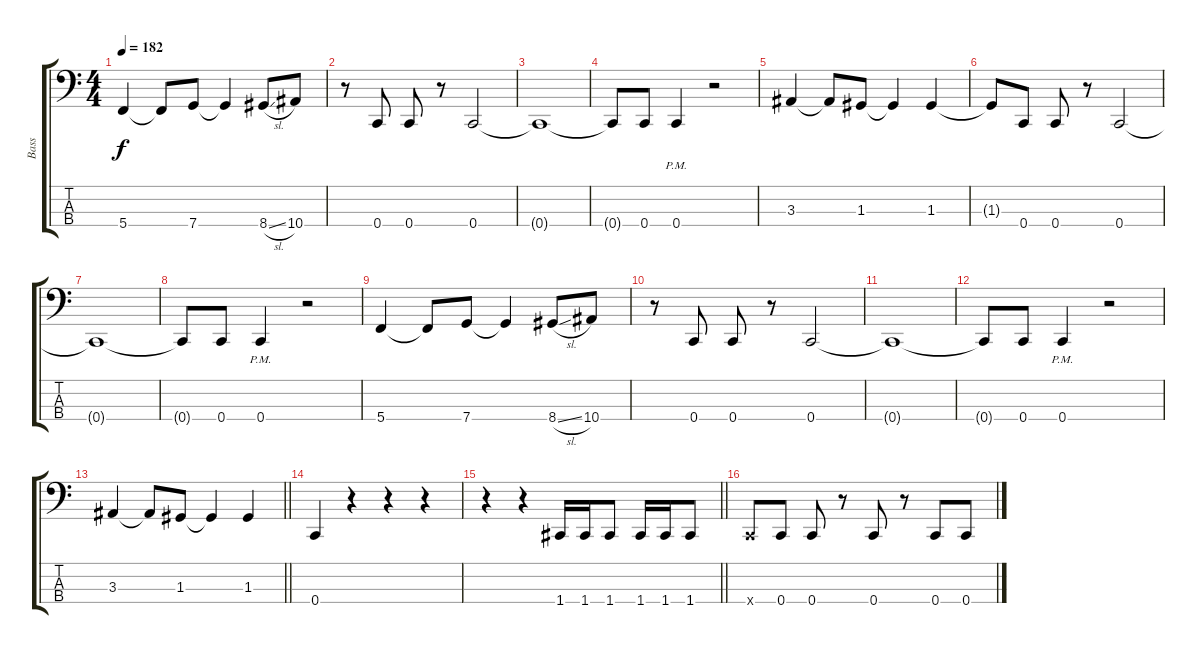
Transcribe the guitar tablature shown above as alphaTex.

\track ("Bass" "Bass") {instrument slapbass1}
\staff {score tabs}
\tuning (F2 C2 G1 C1) {hide}
\ts (4 4)
\tempo 182
\clef f4
\ks c
5.4.4{dy f} 5.4{t}.8 7.4.8 7.4{t}.4 8.4{sl}.8 10.4.8 |
r.8 0.4.8 0.4.8 r.8 0.4.2 |
0.4{t}.1 |
0.4{t}.8 0.4.8 0.4{pm}.4 r.2 |
3.3.4 3.3{t}.8 1.3.8 1.3{t}.4 1.3.4 |
1.3{t}.8 0.4.8 0.4.8 r.8 0.4.2 |
0.4{t}.1 |
0.4{t}.8 0.4.8 0.4{pm}.4 r.2 |
5.4.4 5.4{t}.8 7.4.8 7.4{t}.4 8.4{sl}.8 10.4.8 |
r.8 0.4.8 0.4.8 r.8 0.4.2 |
0.4{t}.1 |
0.4{t}.8 0.4.8 0.4{pm}.4 r.2 |
\barLineRight lightlight
3.3.4 3.3{t}.8 1.3.8 1.3{t}.4 1.3.4 |
0.4.4 r.4 r.4 r.4 |
\barLineRight lightlight
r.4 r.4 1.4.16 1.4.16 1.4.8 1.4.16 1.4.16 1.4.8 |
0.4{x}.8 0.4.8 0.4.8 r.8 0.4.8 r.8 0.4.8 0.4.8
